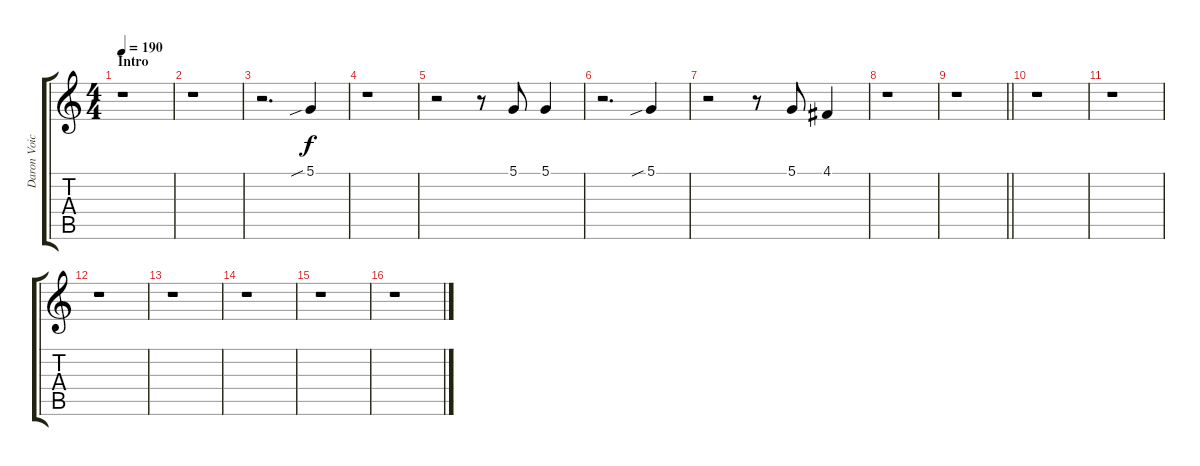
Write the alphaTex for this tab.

\track ("Daron Voice" "Daron Voic") {instrument tenorsax}
\staff {score tabs}
\tuning (D4 A3 F3 C3 G2 C2) {hide}
\ts (4 4)
\section ("" "Intro")
\tempo 190
\clef g2
\ks c
r.1{dy f instrument tenorsax} |
r.1 |
r.2{d} 5.1{sib}.4 |
r.1 |
r.2 r.8 5.1.8 5.1.4 |
r.2{d} 5.1{sib}.4 |
r.2 r.8 5.1.8 4.1.4 |
r.1 |
\barLineRight lightlight
r.1 |
\section ("" "")
r.1 |
r.1 |
r.1 |
r.1 |
r.1 |
r.1 |
r.1
